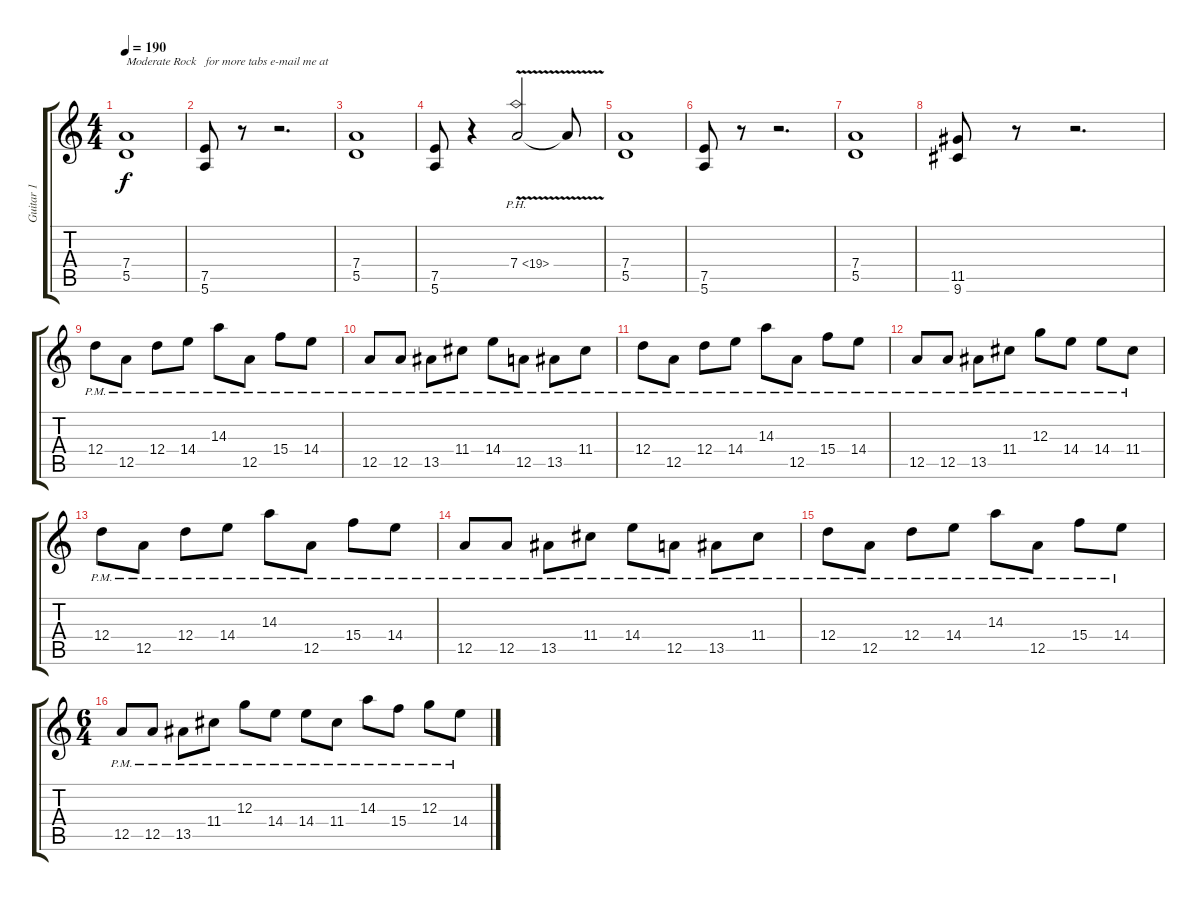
\track ("Guitar 1" "Guitar 1") {instrument distortionguitar}
\staff {score tabs}
\tuning (E4 B3 G3 D3 A2 E2) {hide}
\ts (4 4)
\tempo 190
\clef g2
\ks c
(7.4 5.5).1{txt "Moderate Rock" dy f instrument distortionguitar} |
(7.5 5.6).8{txt "for more tabs e-mail me at"} r.8 r.2{d} |
(7.4 5.5).1 |
(7.5 5.6).8 r.4 7.4{ph 12 v}.2 7.4{t}.8 |
(7.4 5.5).1 |
(7.5 5.6).8 r.8 r.2{d} |
(7.4 5.5).1 |
(11.5 9.6).8 r.8 r.2{d} |
12.4{pm}.8 12.5{pm}.8 12.4{pm}.8 14.4{pm}.8 14.3{pm}.8 12.5{pm}.8 15.4{pm}.8 14.4{pm}.8 |
12.5{pm}.8 12.5{pm}.8 13.5{pm}.8 11.4{pm}.8 14.4{pm}.8 12.5{pm}.8 13.5{pm}.8 11.4{pm}.8 |
12.4{pm}.8 12.5{pm}.8 12.4{pm}.8 14.4{pm}.8 14.3{pm}.8 12.5{pm}.8 15.4{pm}.8 14.4{pm}.8 |
12.5{pm}.8 12.5{pm}.8 13.5{pm}.8 11.4{pm}.8 12.3{pm}.8 14.4{pm}.8 14.4{pm}.8 11.4{pm}.8 |
12.4{pm}.8 12.5{pm}.8 12.4{pm}.8 14.4{pm}.8 14.3{pm}.8 12.5{pm}.8 15.4{pm}.8 14.4{pm}.8 |
12.5{pm}.8 12.5{pm}.8 13.5{pm}.8 11.4{pm}.8 14.4{pm}.8 12.5{pm}.8 13.5{pm}.8 11.4{pm}.8 |
12.4{pm}.8 12.5{pm}.8 12.4{pm}.8 14.4{pm}.8 14.3{pm}.8 12.5{pm}.8 15.4{pm}.8 14.4{pm}.8 |
\ts (6 4)
12.5{pm}.8 12.5{pm}.8 13.5{pm}.8 11.4{pm}.8 12.3{pm}.8 14.4{pm}.8 14.4{pm}.8 11.4{pm}.8 14.3{pm}.8 15.4{pm}.8 12.3{pm}.8 14.4{pm}.8
